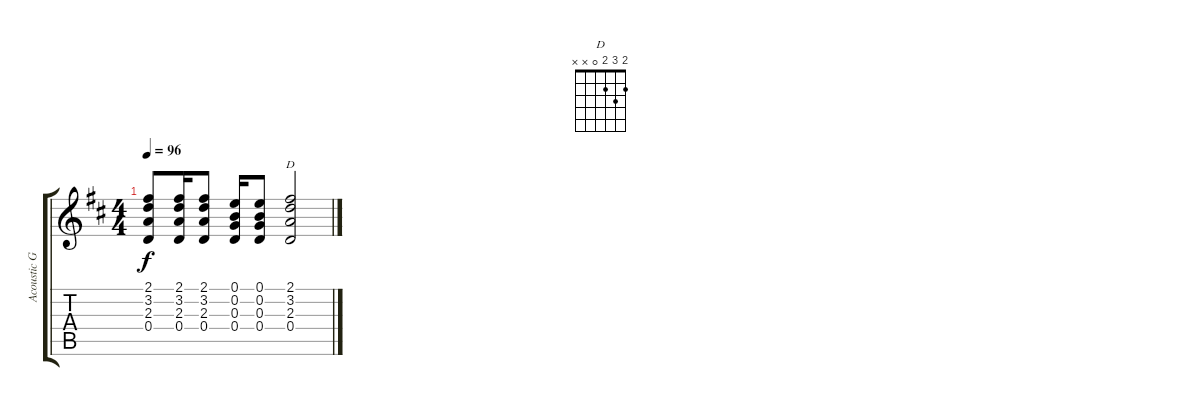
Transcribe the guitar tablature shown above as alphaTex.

\track ("Acoustic Guitar" "Acoustic G") {instrument acousticguitarsteel}
\staff {score tabs}
\tuning (E4 B3 G3 D3 A2 E2) {hide}
\chord ("D" 2 3 2 0 x x)
\ts (4 4)
\tempo 96
\clef g2
\ks d
(2.1 3.2 2.3 0.4).8{dy f} (2.1 3.2 2.3 0.4).16 (2.1 3.2 2.3 0.4).8 (0.1 0.2 0.3 0.4).16 (0.1 0.2 0.3 0.4).8 (2.1 3.2 2.3 0.4).2{ch "D"}
